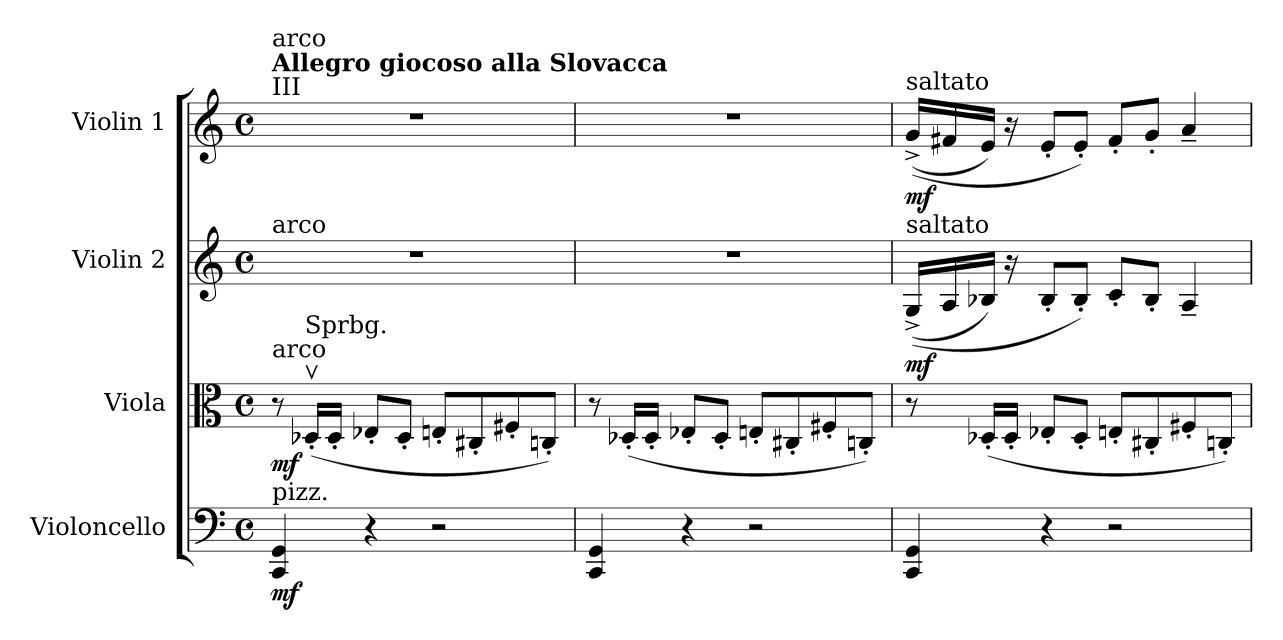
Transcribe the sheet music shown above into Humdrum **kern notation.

**kern	**dynam	**kern	**dynam	**kern	**dynam	**kern	**dynam
*part4	*part4	*part3	*part3	*part2	*part2	*part1	*part1
*staff4	*staff4	*staff3	*staff3	*staff2	*staff2	*staff1	*staff1
*I"Violoncello	*	*I"Viola	*	*I"Violin 2	*	*I"Violin 1	*
*I'Vc	*	*I'Vla	*	*I'Vln	*	*I'Vln	*
!!LO:PB:g=z
*clefF4	*	*clefC3	*	*clefG2	*	*clefG2	*
*k[]	*	*k[]	*	*k[]	*	*k[]	*
*M4/4	*	*M4/4	*	*M4/4	*	*M4/4	*
*met(c)	*	*met(c)	*	*met(c)	*	*met(c)	*
*MM136	*	*MM136	*	*MM136	*	*MM136	*
=1	=1	=1	=1	=1	=1	=1	=1
!	!	!	!	!	!	!LO:TX:a:t=III	!
!	!	!	!	!	!	!LO:TX:a:B:t=Allegro giocoso alla Slovacca	!
!	!	!	!	!	!	!LO:TX:a:t=arco	!
!	!	!	!	!LO:TX:a:t=arco	!	!	!
!	!	!LO:TX:a:t=arco	!	!	!	!	!
!LO:TX:a:t=pizz.	!	!	!	!	!	!	!
!	!LO:DY:b	!	!LO:DY:b	!	!	!	!
4CC/ 4GG/	mf	8r	mf	1r	.	1r	.
!	!	!LO:TX:a:t=Sprbg.	!	!	!	!	!
.	.	(16D-jv'/LL	.	.	.	.	.
.	.	16D-'/JJ	.	.	.	.	.
4r	.	8E-X'/L	.	.	.	.	.
.	.	8D-'/J	.	.	.	.	.
2r	.	8En'/L	.	.	.	.	.
.	.	8C#X'/	.	.	.	.	.
.	.	8F#X'/	.	.	.	.	.
.	.	8Cn'/J)	.	.	.	.	.
=2	=2	=2	=2	=2	=2	=2	=2
4CC/ 4GG/	.	8r	.	1r	.	1r	.
.	.	(16D-X'/LL	.	.	.	.	.
.	.	16D-'/JJ	.	.	.	.	.
4r	.	8E-X'/L	.	.	.	.	.
.	.	8D-'/J	.	.	.	.	.
2r	.	8En'/L	.	.	.	.	.
.	.	8C#X'/	.	.	.	.	.
.	.	8F#X'/	.	.	.	.	.
.	.	8Cn'/J)	.	.	.	.	.
=3	=3	=3	=3	=3	=3	=3	=3
!	!	!	!	!	!	!LO:TX:a:t=saltato	!
!	!	!	!	!LO:TX:a:t=saltato	!	!	!
!	!	!	!	!	!LO:DY:b	!	!LO:DY:b
4CC/ 4GG/	.	8r	.	((16G^/LL	mf	((16g^/LL	mf
.	.	.	.	16A/	.	16f#X/	.
.	.	(16D-X'/LL	.	16B-X/JJ)	.	16e/JJ)	.
.	.	16D-'/JJ	.	16r	.	16r	.
4r	.	8E-X'/L	.	8B-'/L	.	8e'/L	.
.	.	8D-'/J	.	8B-'/J)	.	8e'/J)	.
2r	.	8En'/L	.	8c'/L	.	8f#'/L	.
.	.	8C#X'/	.	8B-'/J	.	8g'/J	.
.	.	8F#X'/	.	4A~/	.	4a~/	.
.	.	8Cn'/J)	.	.	.	.	.
=	=	=	=	=	=	=	=
*-	*-	*-	*-	*-	*-	*-	*-
